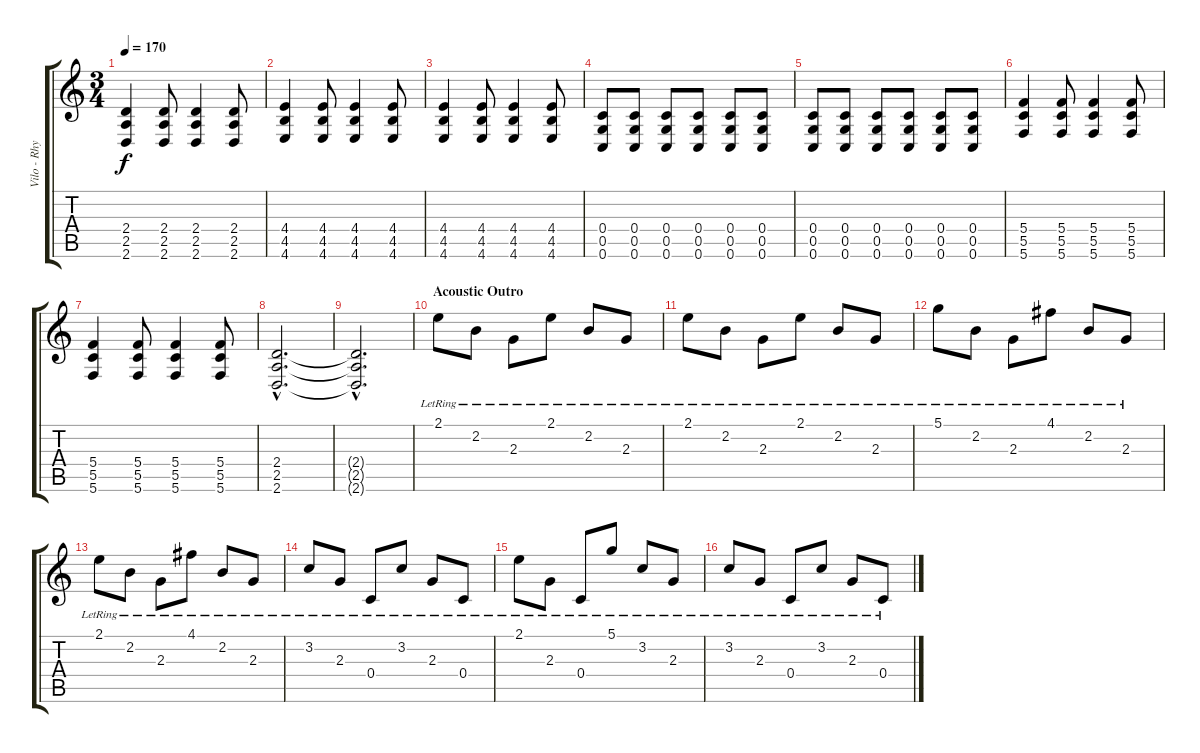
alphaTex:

\track ("Vilo - Rhythm Guitar" "Vilo - Rhy") {instrument distortionguitar}
\staff {score tabs}
\tuning (D4 A3 F3 C3 G2 C2) {hide}
\ts (3 4)
\tempo 170
\clef g2
\ks c
(2.4 2.5 2.6).4{dy f} (2.4 2.5 2.6).8 (2.4 2.5 2.6).4 (2.4 2.5 2.6).8 |
(4.4 4.5 4.6).4 (4.4 4.5 4.6).8 (4.4 4.5 4.6).4 (4.4 4.5 4.6).8 |
(4.4 4.5 4.6).4 (4.4 4.5 4.6).8 (4.4 4.5 4.6).4 (4.4 4.5 4.6).8 |
(0.4 0.5 0.6).8 (0.4 0.5 0.6).8 (0.4 0.5 0.6).8 (0.4 0.5 0.6).8 (0.4 0.5 0.6).8 (0.4 0.5 0.6).8 |
(0.4 0.5 0.6).8 (0.4 0.5 0.6).8 (0.4 0.5 0.6).8 (0.4 0.5 0.6).8 (0.4 0.5 0.6).8 (0.4 0.5 0.6).8 |
(5.4 5.5 5.6).4{volume 12 instrument distortionguitar} (5.4 5.5 5.6).8 (5.4 5.5 5.6).4 (5.4 5.5 5.6).8 |
(5.4 5.5 5.6).4 (5.4 5.5 5.6).8 (5.4 5.5 5.6).4 (5.4 5.5 5.6).8 |
(2.4{hac} 2.5{hac} 2.6{hac}).2{d} |
(2.4{hac t} 2.5{hac t} 2.6{hac t}).2{d} |
\section ("" "Acoustic Outro")
2.1{lr}.8{volume 10 instrument acousticguitarsteel} 2.2{lr}.8 2.3{lr}.8 2.1{lr}.8 2.2{lr}.8 2.3{lr}.8 |
2.1{lr}.8 2.2{lr}.8 2.3{lr}.8 2.1{lr}.8 2.2{lr}.8 2.3{lr}.8 |
5.1{lr}.8 2.2{lr}.8 2.3{lr}.8 4.1{lr}.8 2.2{lr}.8 2.3{lr}.8 |
2.1{lr}.8 2.2{lr}.8 2.3{lr}.8 4.1{lr}.8 2.2{lr}.8 2.3{lr}.8 |
3.2{lr}.8 2.3{lr}.8 0.4{lr}.8 3.2{lr}.8 2.3{lr}.8 0.4{lr}.8 |
2.1{lr}.8 2.3{lr}.8 0.4{lr}.8 5.1{lr}.8 3.2{lr}.8 2.3{lr}.8 |
3.2{lr}.8 2.3{lr}.8 0.4{lr}.8 3.2{lr}.8 2.3{lr}.8 0.4{lr}.8
